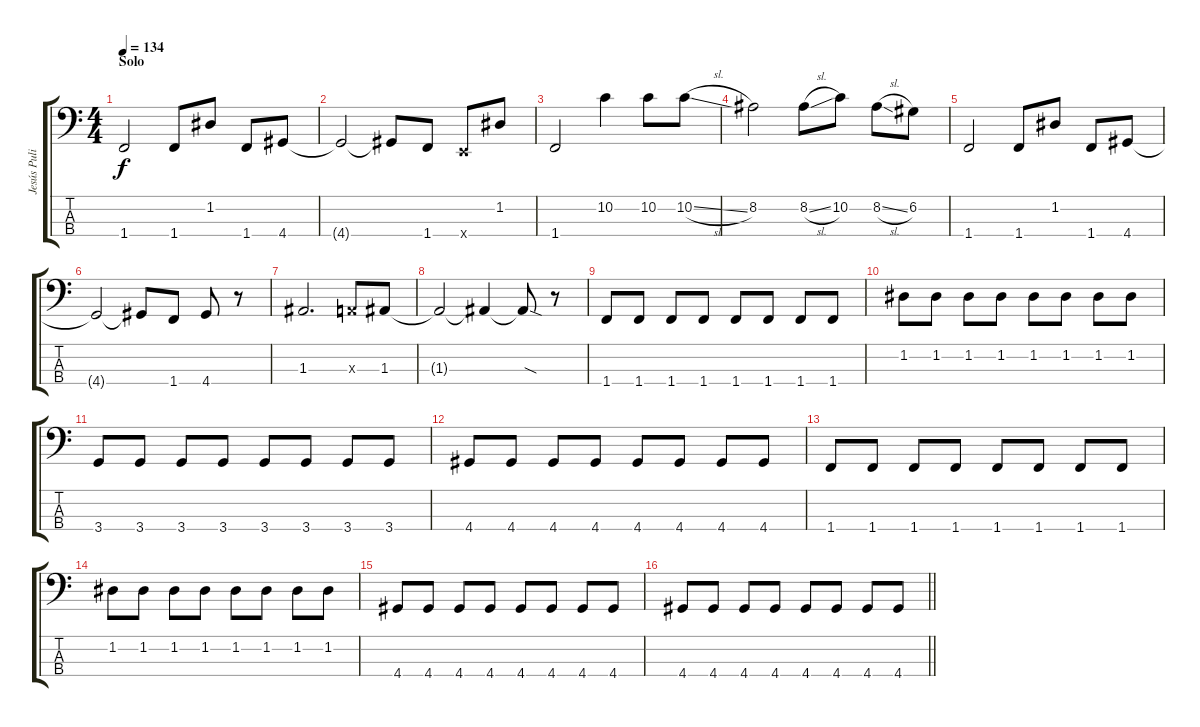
\track ("Jesús Pulido" "Jesús Puli") {instrument electricbassfinger}
\staff {score tabs}
\tuning (G2 D2 A1 E1) {hide}
\ts (4 4)
\section ("" "Solo")
\tempo 134
\clef f4
\ks c
1.4.2{dy f} 1.4.8 1.2.8 1.4.8 4.4.8 |
4.4{t}.2 4.4{t}.8 1.4.8 0.4{x}.8 1.2.8 |
1.4.2 10.2.4 10.2.8 10.2{sl}.8 |
8.2.2 8.2{sl}.8 10.2.8 8.2{sl}.8 6.2.8 |
1.4.2 1.4.8 1.2.8 1.4.8 4.4.8 |
4.4{t}.2 4.4{t}.8 1.4.8 4.4.8 r.8 |
1.3.2{d} 0.3{x}.8 1.3.8 |
1.3{t}.2 1.3{t}.4 1.3{sod t}.8 r.8 |
1.4.8 1.4.8 1.4.8 1.4.8 1.4.8 1.4.8 1.4.8 1.4.8 |
1.2.8 1.2.8 1.2.8 1.2.8 1.2.8 1.2.8 1.2.8 1.2.8 |
3.4.8 3.4.8 3.4.8 3.4.8 3.4.8 3.4.8 3.4.8 3.4.8 |
4.4.8 4.4.8 4.4.8 4.4.8 4.4.8 4.4.8 4.4.8 4.4.8 |
1.4.8 1.4.8 1.4.8 1.4.8 1.4.8 1.4.8 1.4.8 1.4.8 |
1.2.8 1.2.8 1.2.8 1.2.8 1.2.8 1.2.8 1.2.8 1.2.8 |
4.4.8 4.4.8 4.4.8 4.4.8 4.4.8 4.4.8 4.4.8 4.4.8 |
\barLineRight lightlight
4.4.8 4.4.8 4.4.8 4.4.8 4.4.8 4.4.8 4.4.8 4.4.8
